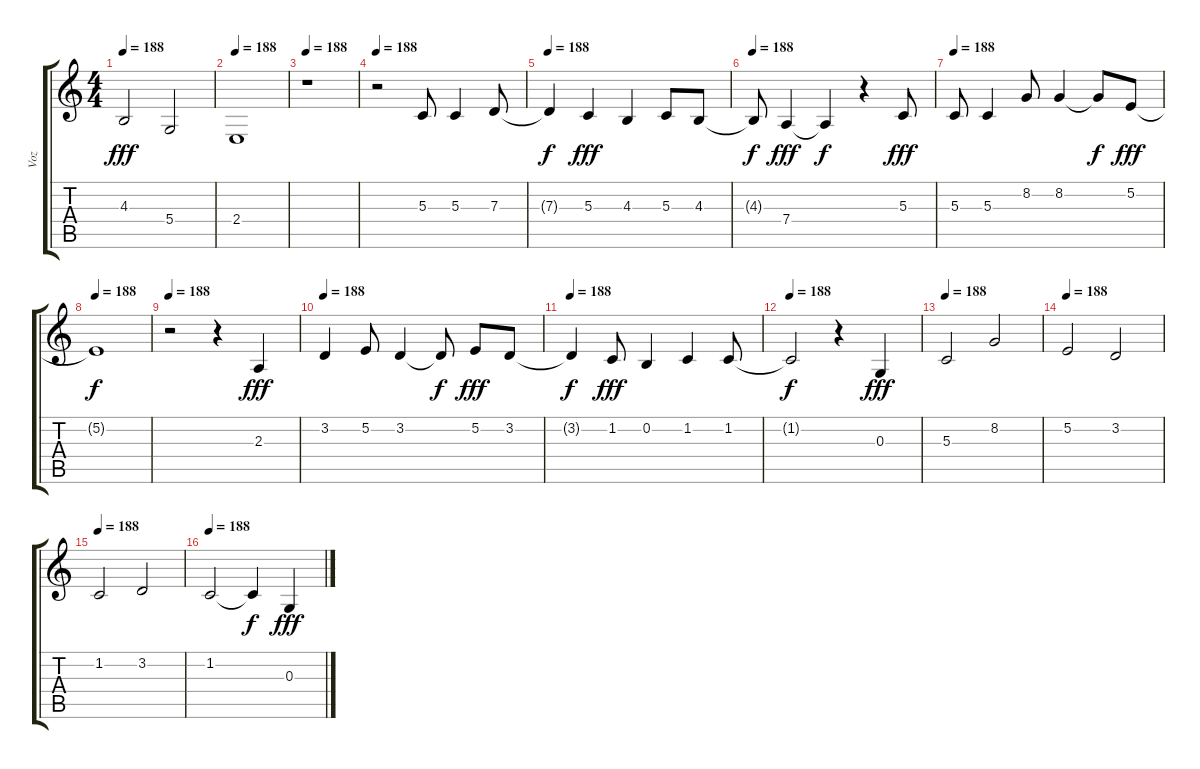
\track ("Voz" "Voz") {instrument lead1square}
\staff {score tabs}
\tuning (E4 B3 G3 D3 A2 E2) {hide}
\ts (4 4)
\tempo 188
\clef g2
\ks c
4.3.2{dy fff} 5.4.2 |
\tempo 188
2.4.1 |
\tempo 188
r.1 |
\tempo 188
r.2 5.3.8 5.3.4 7.3.8 |
\tempo 188
7.3{t}.4{dy f} 5.3.4{dy fff} 4.3.4 5.3.8 4.3.8 |
\tempo 188
4.3{t}.8{dy f} 7.4.4{dy fff} 7.4{t}.4{dy f} r.4 5.3.8{dy fff} |
\tempo 188
5.3.8 5.3.4 8.2.8 8.2.4 8.2{t}.8{dy f} 5.2.8{dy fff} |
\tempo 188
5.2{t}.1{dy f} |
\tempo 188
r.2 r.4 2.3.4{dy fff} |
\tempo 188
3.2.4 5.2.8 3.2.4 3.2{t}.8{dy f} 5.2.8{dy fff} 3.2.8 |
\tempo 188
3.2{t}.4{dy f} 1.2.8{dy fff} 0.2.4 1.2.4 1.2.8 |
\tempo 188
1.2{t}.2{dy f} r.4 0.3.4{dy fff} |
\tempo 188
5.3.2 8.2.2 |
\tempo 188
5.2.2 3.2.2 |
\tempo 188
1.2.2 3.2.2 |
\tempo 188
1.2.2 1.2{t}.4{dy f} 0.3.4{dy fff}
